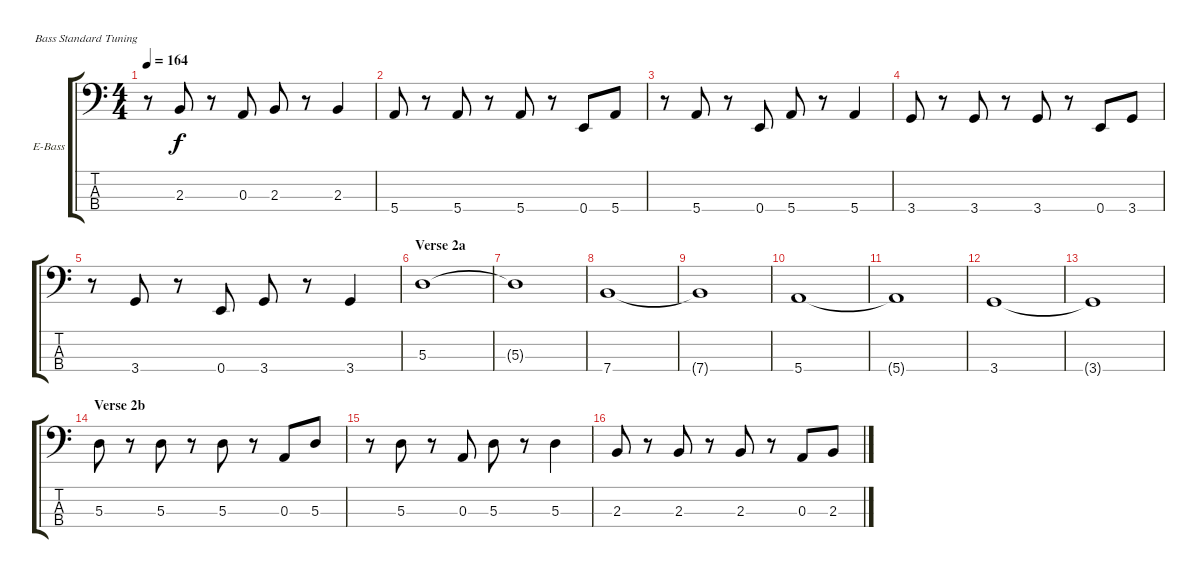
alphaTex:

\defaultSystemsLayout 4
\bracketExtendMode groupsimilarinstruments
\firstSystemTrackNameOrientation horizontal
\otherSystemsTrackNameOrientation horizontal
\track ("Electric Bass" "E-Bass") {instrument electricbassfinger}
\staff {score tabs}
\tuning (G2 D2 A1 E1)
\ts (4 4)
\tempo 164
\clef f4
\ks c
r.8{dy f} 2.3.8 r.8 0.3.8 2.3.8 r.8 2.3.4 |
5.4.8 r.8 5.4.8 r.8 5.4.8 r.8 0.4.8 5.4.8 |
r.8 5.4.8 r.8 0.4.8 5.4.8 r.8 5.4.4 |
3.4.8 r.8 3.4.8 r.8 3.4.8 r.8 0.4.8 3.4.8 |
r.8 3.4.8 r.8 0.4.8 3.4.8 r.8 3.4.4 |
\section ("" "Verse 2a")
5.3.1 |
5.3{t}.1 |
7.4.1 |
7.4{t}.1 |
5.4.1 |
5.4{t}.1 |
3.4.1 |
3.4{t}.1 |
\section ("" "Verse 2b")
5.3.8 r.8 5.3.8 r.8 5.3.8 r.8 0.3.8 5.3.8 |
r.8 5.3.8 r.8 0.3.8 5.3.8 r.8 5.3.4 |
2.3.8 r.8 2.3.8 r.8 2.3.8 r.8 0.3.8 2.3.8
